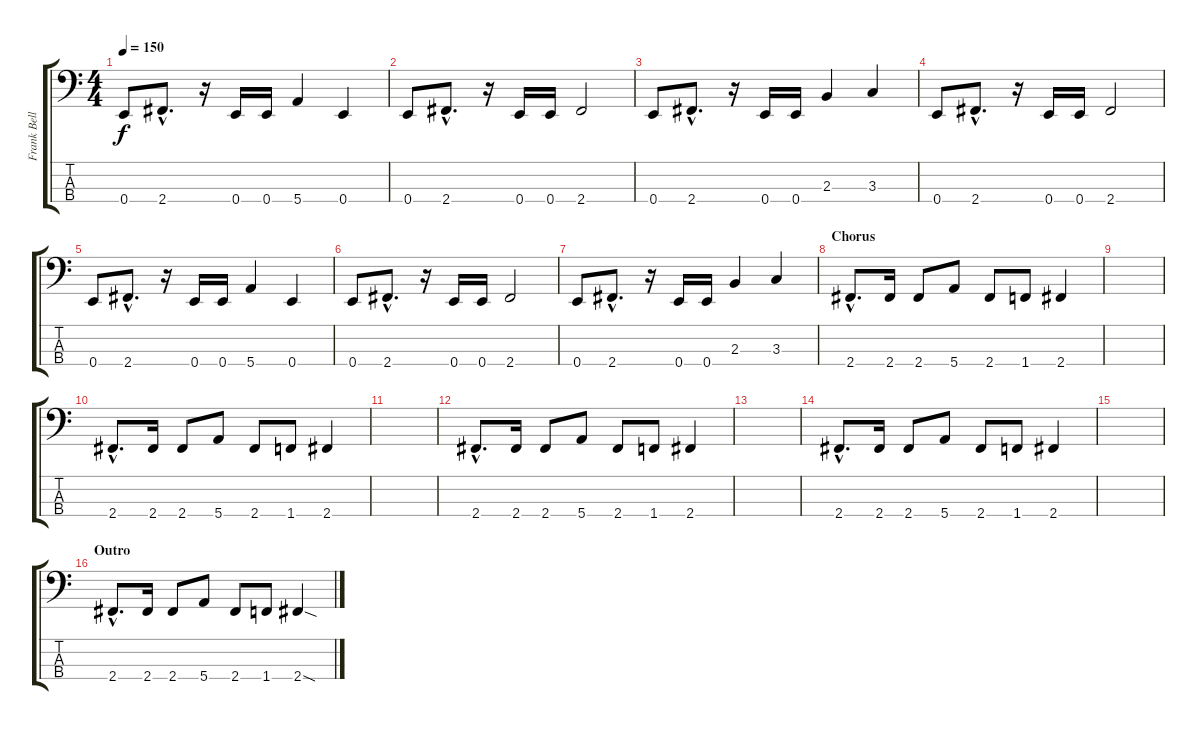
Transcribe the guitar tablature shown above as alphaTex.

\track ("Frank Bello" "Frank Bell") {instrument electricbasspick}
\staff {score tabs}
\tuning (G2 D2 A1 E1) {hide}
\ts (4 4)
\tempo 150
\clef f4
\ks c
0.4.8{dy f} 2.4{hac}.8{d} r.16 0.4.16 0.4.16 5.4.4 0.4.4 |
0.4.8 2.4{hac}.8{d} r.16 0.4.16 0.4.16 2.4.2 |
0.4.8 2.4{hac}.8{d} r.16 0.4.16 0.4.16 2.3.4 3.3.4 |
0.4.8 2.4{hac}.8{d} r.16 0.4.16 0.4.16 2.4.2 |
0.4.8 2.4{hac}.8{d} r.16 0.4.16 0.4.16 5.4.4 0.4.4 |
0.4.8 2.4{hac}.8{d} r.16 0.4.16 0.4.16 2.4.2 |
0.4.8 2.4{hac}.8{d} r.16 0.4.16 0.4.16 2.3.4 3.3.4 |
\section ("" "Chorus")
2.4{hac}.8{d} 2.4.16 2.4.8 5.4.8 2.4.8 1.4.8 2.4.4 |
|
2.4{hac}.8{d} 2.4.16 2.4.8 5.4.8 2.4.8 1.4.8 2.4.4 |
|
2.4{hac}.8{d} 2.4.16 2.4.8 5.4.8 2.4.8 1.4.8 2.4.4 |
|
2.4{hac}.8{d} 2.4.16 2.4.8 5.4.8 2.4.8 1.4.8 2.4.4 |
|
\section ("" "Outro")
2.4{hac}.8{d} 2.4.16 2.4.8 5.4.8 2.4.8 1.4.8 2.4{sod}.4
